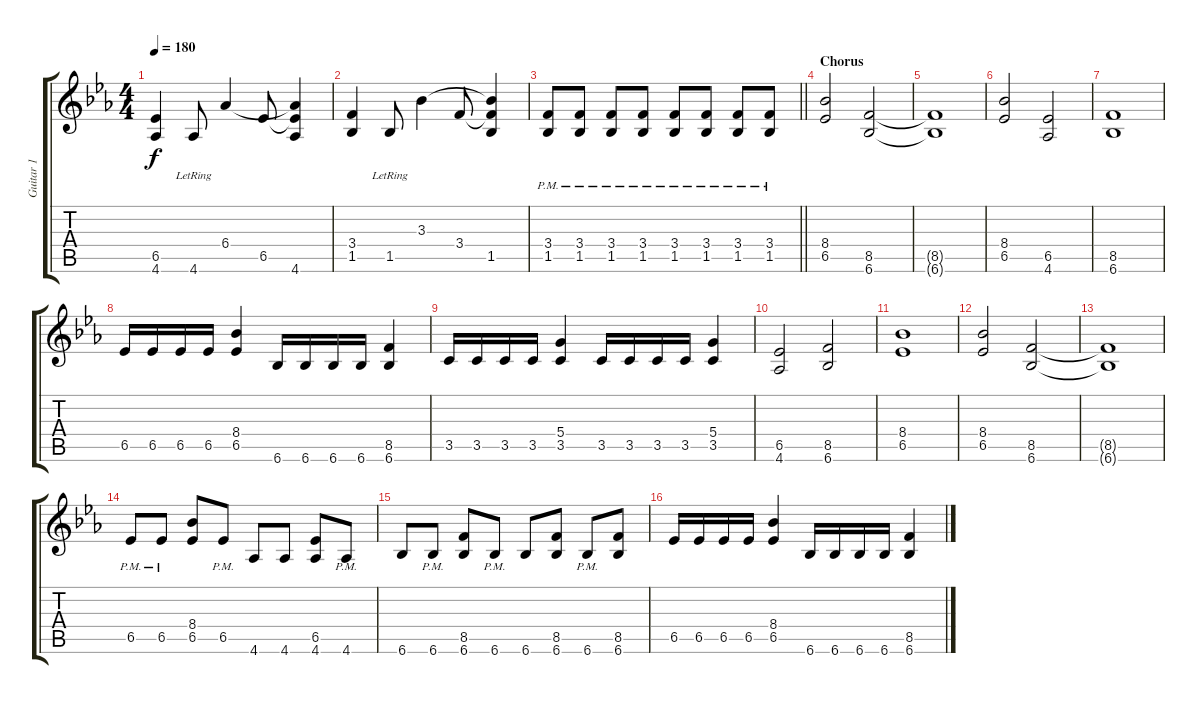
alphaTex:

\track ("Guitar 1" "Guitar 1") {instrument overdrivenguitar}
\staff {score tabs}
\tuning (E4 B3 G3 D3 A2 E2) {hide}
\ts (4 4)
\tempo 180
\clef g2
\ks eb
(6.5 4.6).4{dy f} 4.6{lr}.8 6.4.4 6.5.8 (6.4{t} 6.5{t} 4.6).4 |
(3.4 1.5).4 1.5{lr}.8 3.3.4 3.4.8 (3.3{t} 3.4{t} 1.5).4 |
\barLineRight lightlight
(3.4{pm} 1.5{pm}).8 (3.4{pm} 1.5{pm}).8 (3.4{pm} 1.5{pm}).8 (3.4{pm} 1.5{pm}).8 (3.4{pm} 1.5{pm}).8 (3.4{pm} 1.5{pm}).8 (3.4{pm} 1.5{pm}).8 (3.4{pm} 1.5{pm}).8 |
\section ("" "Chorus")
(8.4 6.5).2 (8.5 6.6).2 |
(8.5{t} 6.6{t}).1 |
(8.4 6.5).2 (6.5 4.6).2 |
(8.5 6.6).1 |
6.5.16 6.5.16 6.5.16 6.5.16 (8.4 6.5).4 6.6.16 6.6.16 6.6.16 6.6.16 (8.5 6.6).4 |
3.5.16 3.5.16 3.5.16 3.5.16 (5.4 3.5).4 3.5.16 3.5.16 3.5.16 3.5.16 (5.4 3.5).4 |
(6.5 4.6).2 (8.5 6.6).2 |
(8.4 6.5).1 |
(8.4 6.5).2 (8.5 6.6).2 |
(8.5{t} 6.6{t}).1 |
6.5{pm}.8 6.5{pm}.8 (8.4 6.5).8 6.5{pm}.8 4.6.8 4.6.8 (6.5 4.6).8 4.6{pm}.8 |
6.6.8 6.6{pm}.8 (8.5 6.6).8 6.6{pm}.8 6.6.8 (8.5 6.6).8 6.6{pm}.8 (8.5 6.6).8 |
6.5.16 6.5.16 6.5.16 6.5.16 (8.4 6.5).4 6.6.16 6.6.16 6.6.16 6.6.16 (8.5 6.6).4
